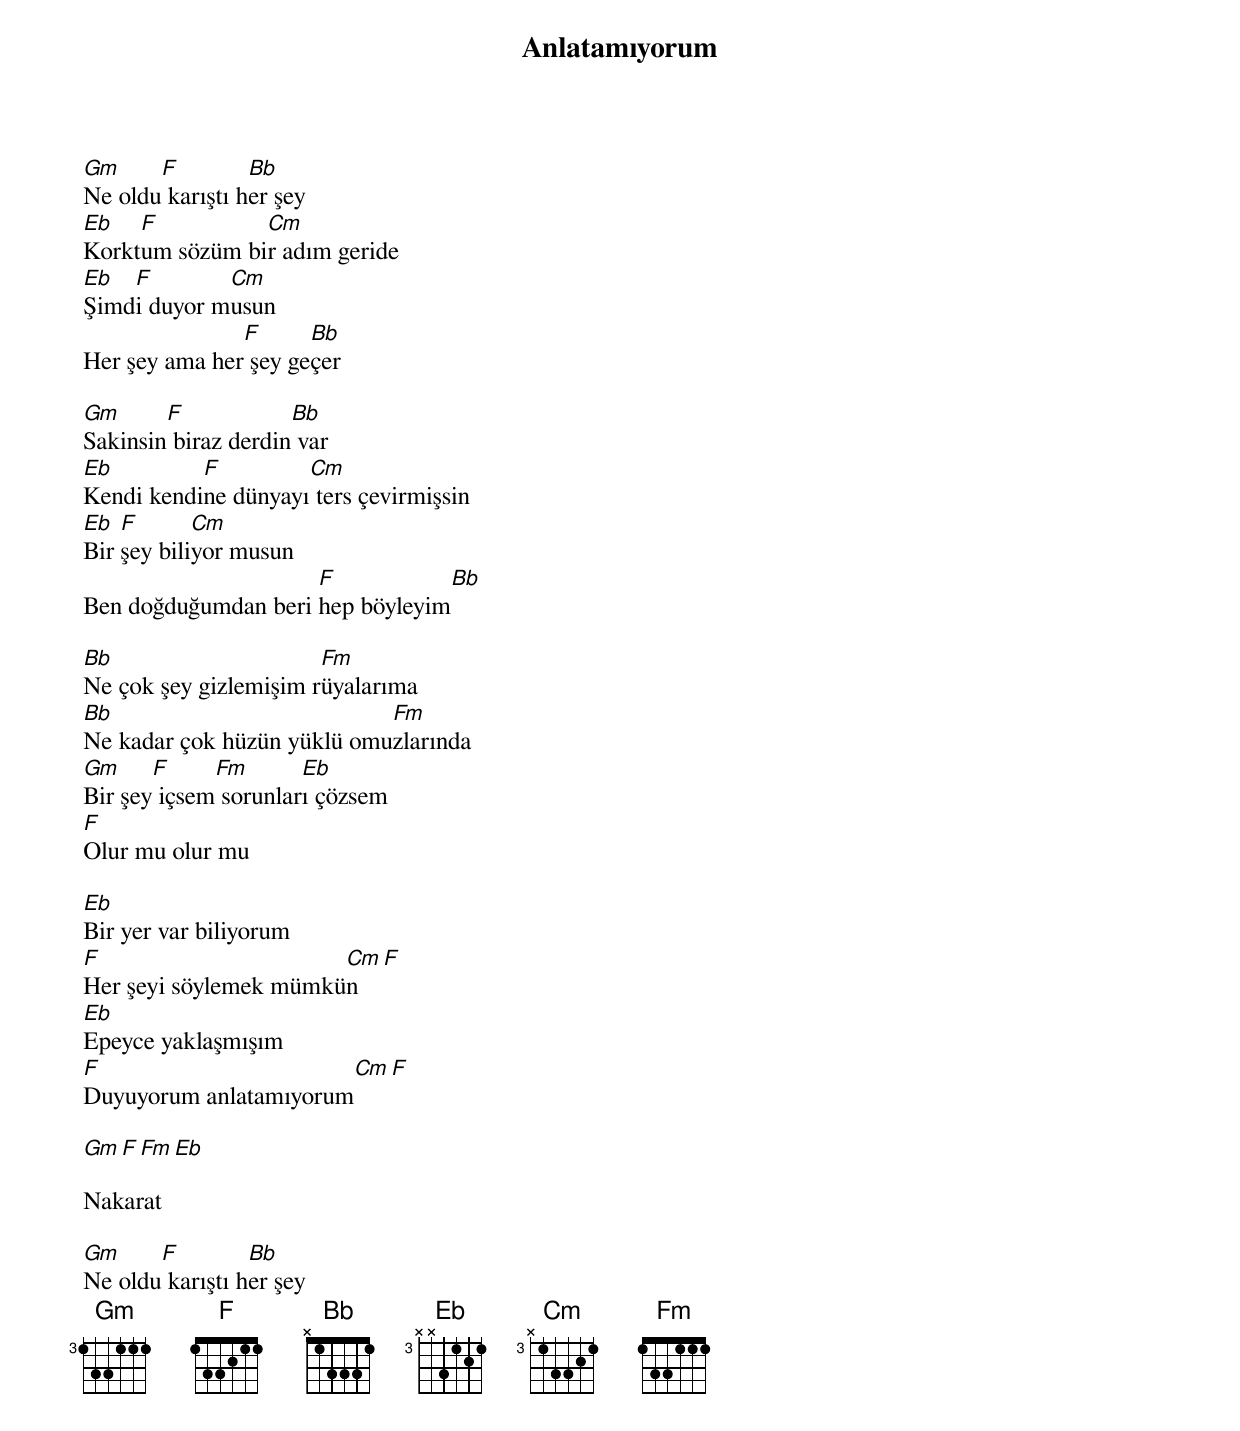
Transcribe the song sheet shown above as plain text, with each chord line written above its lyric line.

{title: Anlatamıyorum}
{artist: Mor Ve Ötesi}

Gm     F         Bb
Ne oldu karıştı her şey
Eb   F          Cm
Korktum sözüm bir adım geride
Eb  F        Cm
Şimdi duyor musun
               F      Bb
Her şey ama her şey geçer

Gm      F            Bb
Sakinsin biraz derdin var
Eb         F         Cm
Kendi kendine dünyayı ters çevirmişsin
Eb  F       Cm
Bir şey biliyor musun
                     F           Bb
Ben doğduğumdan beri hep böyleyim

Bb                     Fm
Ne çok şey gizlemişim rüyalarıma
Bb                          Fm
Ne kadar çok hüzün yüklü omuzlarında
Gm     F     Fm       Eb
Bir şey içsem sorunları çözsem
F
Olur mu olur mu

Eb
Bir yer var biliyorum
F                      Cm  F
Her şeyi söylemek mümkün
Eb
Epeyce yaklaşmışım
F                      Cm  F
Duyuyorum anlatamıyorum

Gm   F   Fm   Eb

Nakarat

Gm     F         Bb
Ne oldu karıştı her şey
